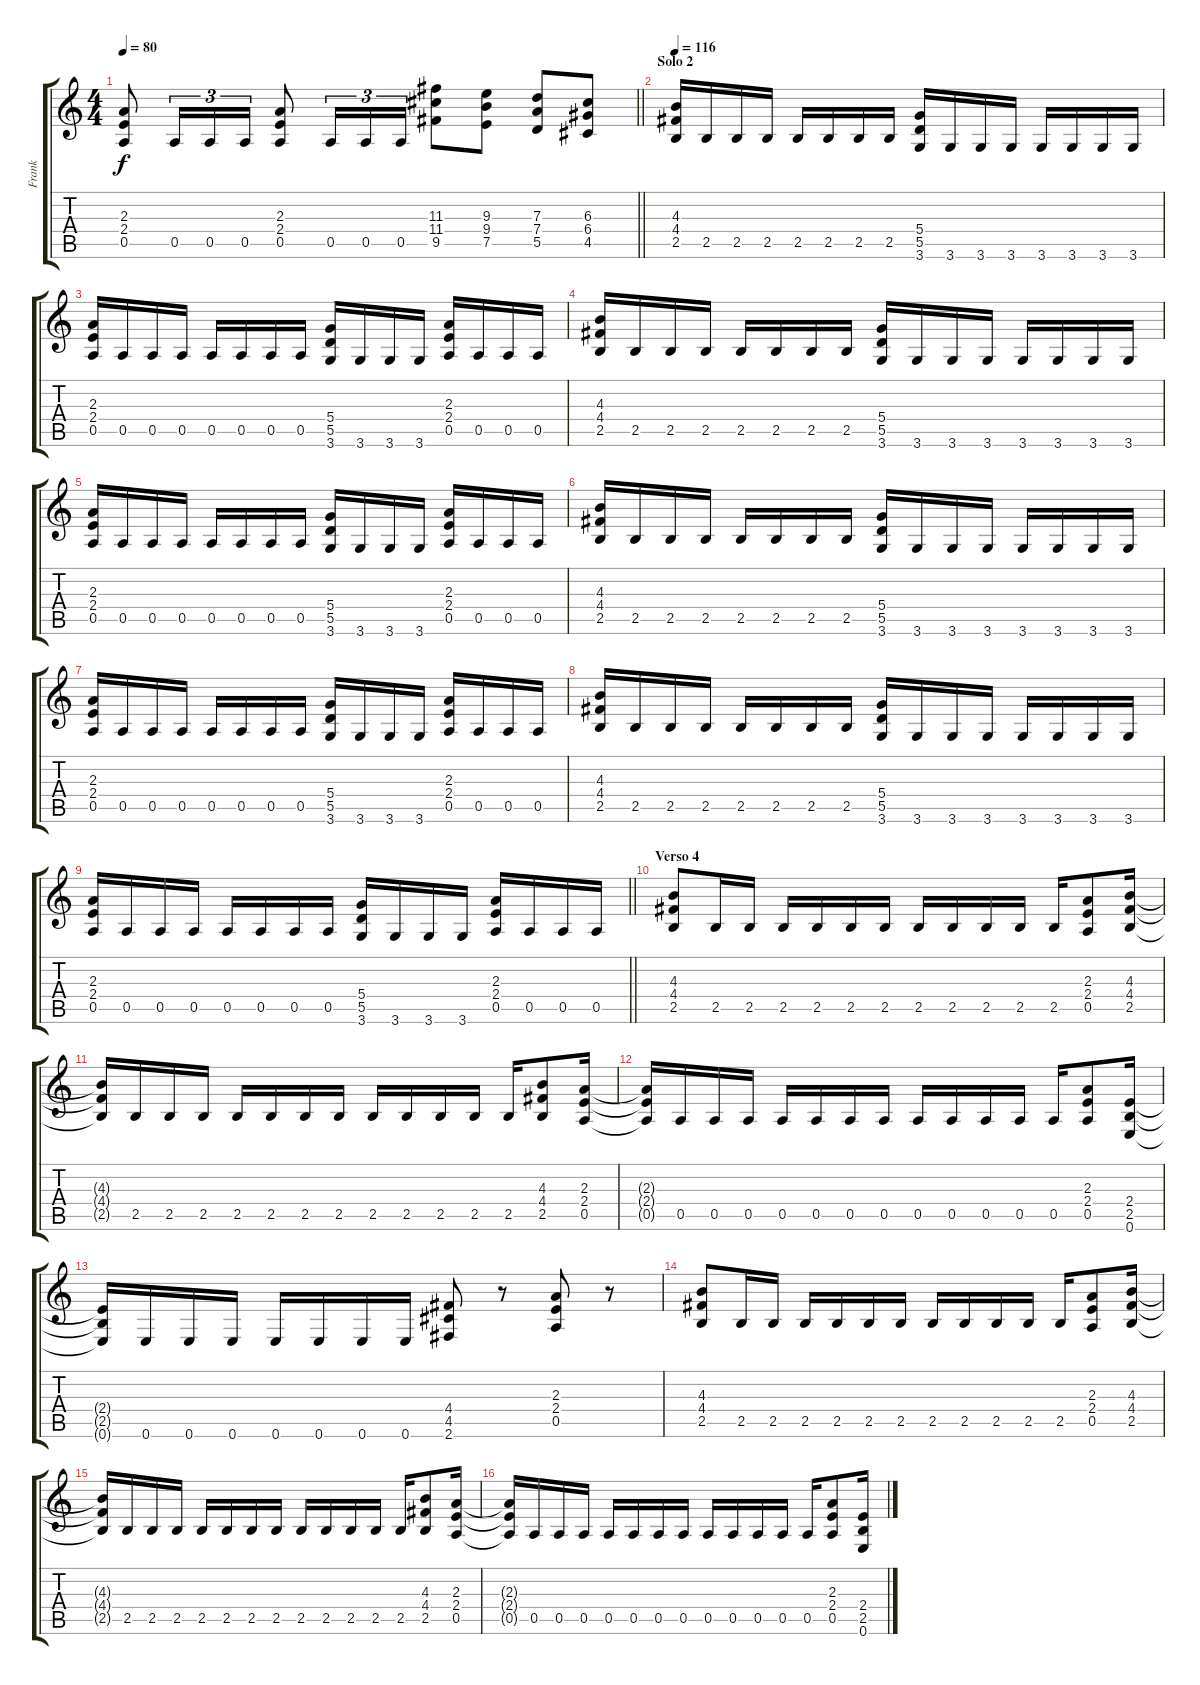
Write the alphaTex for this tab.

\track ("Frank" "Frank") {instrument distortionguitar}
\staff {score tabs}
\tuning (E4 B3 G3 D3 A2 E2) {hide}
\ts (4 4)
\tempo 80
\clef g2
\barLineRight lightlight
\ks c
(2.3 2.4 0.5).8{dy f} 0.5.16{tu (3 2)} 0.5.16{tu (3 2)} 0.5.16{tu (3 2)} (2.3 2.4 0.5).8 0.5.16{tu (3 2)} 0.5.16{tu (3 2)} 0.5.16{tu (3 2)} (11.3 11.4 9.5).8 (9.3 9.4 7.5).8 (7.3 7.4 5.5).8 (6.3 6.4 4.5).8 |
\section ("" "Solo 2")
\tempo 116
(4.3 4.4 2.5).16 2.5.16 2.5.16 2.5.16 2.5.16 2.5.16 2.5.16 2.5.16 (5.4 5.5 3.6).16 3.6.16 3.6.16 3.6.16 3.6.16 3.6.16 3.6.16 3.6.16 |
(2.3 2.4 0.5).16 0.5.16 0.5.16 0.5.16 0.5.16 0.5.16 0.5.16 0.5.16 (5.4 5.5 3.6).16 3.6.16 3.6.16 3.6.16 (2.3 2.4 0.5).16 0.5.16 0.5.16 0.5.16 |
(4.3 4.4 2.5).16 2.5.16 2.5.16 2.5.16 2.5.16 2.5.16 2.5.16 2.5.16 (5.4 5.5 3.6).16 3.6.16 3.6.16 3.6.16 3.6.16 3.6.16 3.6.16 3.6.16 |
(2.3 2.4 0.5).16 0.5.16 0.5.16 0.5.16 0.5.16 0.5.16 0.5.16 0.5.16 (5.4 5.5 3.6).16 3.6.16 3.6.16 3.6.16 (2.3 2.4 0.5).16 0.5.16 0.5.16 0.5.16 |
(4.3 4.4 2.5).16 2.5.16 2.5.16 2.5.16 2.5.16 2.5.16 2.5.16 2.5.16 (5.4 5.5 3.6).16 3.6.16 3.6.16 3.6.16 3.6.16 3.6.16 3.6.16 3.6.16 |
(2.3 2.4 0.5).16 0.5.16 0.5.16 0.5.16 0.5.16 0.5.16 0.5.16 0.5.16 (5.4 5.5 3.6).16 3.6.16 3.6.16 3.6.16 (2.3 2.4 0.5).16 0.5.16 0.5.16 0.5.16 |
(4.3 4.4 2.5).16 2.5.16 2.5.16 2.5.16 2.5.16 2.5.16 2.5.16 2.5.16 (5.4 5.5 3.6).16 3.6.16 3.6.16 3.6.16 3.6.16 3.6.16 3.6.16 3.6.16 |
\barLineRight lightlight
(2.3 2.4 0.5).16 0.5.16 0.5.16 0.5.16 0.5.16 0.5.16 0.5.16 0.5.16 (5.4 5.5 3.6).16 3.6.16 3.6.16 3.6.16 (2.3 2.4 0.5).16 0.5.16 0.5.16 0.5.16 |
\section ("" "Verso 4")
(4.3 4.4 2.5).8{volume 13} 2.5.16 2.5.16 2.5.16 2.5.16 2.5.16 2.5.16 2.5.16 2.5.16 2.5.16 2.5.16 2.5.16 (2.3 2.4 0.5).8 (4.3 4.4 2.5).16 |
(4.3{t} 4.4{t} 2.5{t}).16 2.5.16 2.5.16 2.5.16 2.5.16 2.5.16 2.5.16 2.5.16 2.5.16 2.5.16 2.5.16 2.5.16 2.5.16 (4.3 4.4 2.5).8 (2.3 2.4 0.5).16 |
(2.3{t} 2.4{t} 0.5{t}).16 0.5.16 0.5.16 0.5.16 0.5.16 0.5.16 0.5.16 0.5.16 0.5.16 0.5.16 0.5.16 0.5.16 0.5.16 (2.3 2.4 0.5).8 (2.4 2.5 0.6).16 |
(2.4{t} 2.5{t} 0.6{t}).16 0.6.16 0.6.16 0.6.16 0.6.16 0.6.16 0.6.16 0.6.16 (4.4 4.5 2.6).8 r.8 (2.3 2.4 0.5).8 r.8 |
(4.3 4.4 2.5).8 2.5.16 2.5.16 2.5.16 2.5.16 2.5.16 2.5.16 2.5.16 2.5.16 2.5.16 2.5.16 2.5.16 (2.3 2.4 0.5).8 (4.3 4.4 2.5).16 |
(4.3{t} 4.4{t} 2.5{t}).16 2.5.16 2.5.16 2.5.16 2.5.16 2.5.16 2.5.16 2.5.16 2.5.16 2.5.16 2.5.16 2.5.16 2.5.16 (4.3 4.4 2.5).8 (2.3 2.4 0.5).16 |
(2.3{t} 2.4{t} 0.5{t}).16 0.5.16 0.5.16 0.5.16 0.5.16 0.5.16 0.5.16 0.5.16 0.5.16 0.5.16 0.5.16 0.5.16 0.5.16 (2.3 2.4 0.5).8 (2.4 2.5 0.6).16
